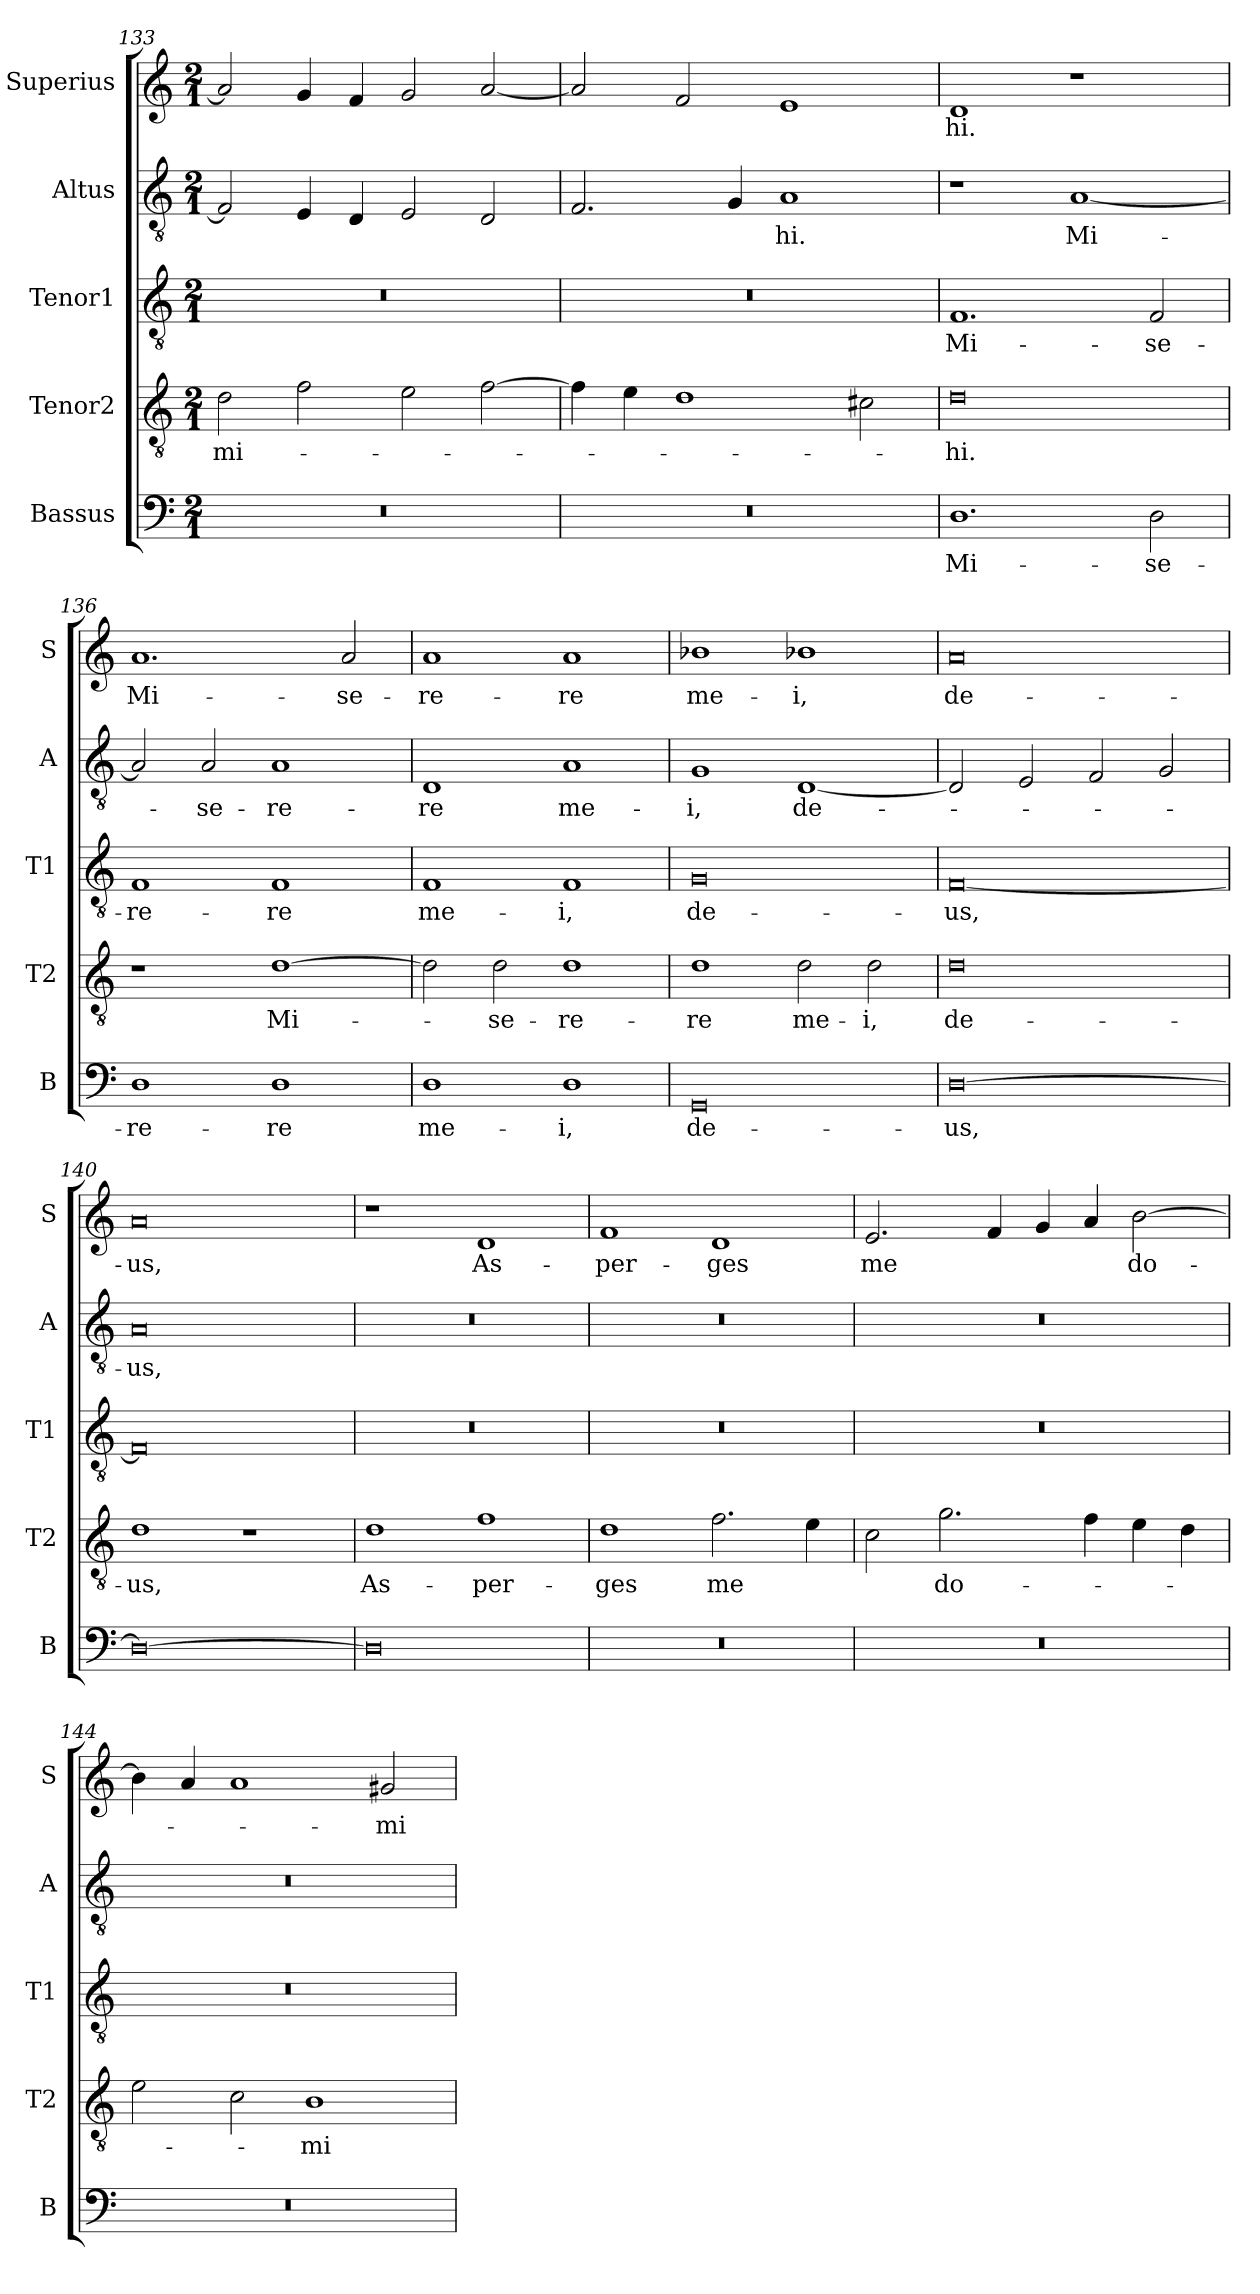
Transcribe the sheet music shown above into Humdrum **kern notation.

**kern	**text	**kern	**text	**kern	**text	**kern	**text	**kern	**text
*part5	*part5	*part4	*part4	*part3	*part3	*part2	*part2	*part1	*part1
*staff5	*staff5	*staff4	*staff4	*staff3	*staff3	*staff2	*staff2	*staff1	*staff1
*I"Bassus	*	*I"Tenor2	*	*I"Tenor1	*	*I"Altus	*	*I"Superius	*
*I'B	*	*I'T2	*	*I'T1	*	*I'A	*	*I'S	*
*clefF4	*	*clefGv2	*	*clefGv2	*	*clefGv2	*	*clefG2	*
*k[]	*	*k[]	*	*k[]	*	*k[]	*	*k[]	*
*M2/1	*	*M2/1	*	*M2/1	*	*M2/1	*	*M2/1	*
=133	=133	=133	=133	=133	=133	=133	=133	=133	=133
0r	.	2d	mi-	0r	.	2F]	.	2a]	.
.	.	2f	.	.	.	4E	.	4g	.
.	.	.	.	.	.	4D	.	4f	.
.	.	2e	.	.	.	2E	.	2g	.
.	.	[2f	.	.	.	2D	.	[2a	.
=134	=134	=134	=134	=134	=134	=134	=134	=134	=134
0r	.	4f]	.	0r	.	2.F	.	2a]	.
.	.	4e	.	.	.	.	.	.	.
.	.	1d	.	.	.	.	.	2f	.
.	.	.	.	.	.	4G	.	.	.
.	.	.	.	.	.	1A	-hi.	1e	.
.	.	2c#X	.	.	.	.	.	.	.
=135	=135	=135	=135	=135	=135	=135	=135	=135	=135
1.D	Mi-	0d	-hi.	1.F	Mi-	1r	.	1d	-hi.
.	.	.	.	.	.	[1A	Mi-	1r	.
2D	-se-	.	.	2F	-se-	.	.	.	.
=136	=136	=136	=136	=136	=136	=136	=136	=136	=136
1D	-re-	1r	.	1F	-re-	2A]	.	1.a	Mi-
.	.	.	.	.	.	2A	-se-	.	.
1D	-re	[1d	Mi-	1F	-re	1A	-re-	.	.
.	.	.	.	.	.	.	.	2a	-se-
=137	=137	=137	=137	=137	=137	=137	=137	=137	=137
1D	me-	2d]	.	1F	me-	1D	-re	1a	-re-
.	.	2d	-se-	.	.	.	.	.	.
1D	-i,	1d	-re-	1F	-i,	1A	me-	1a	-re
=138	=138	=138	=138	=138	=138	=138	=138	=138	=138
0GG	de-	1d	-re	0G	de-	1G	-i,	1b-X	me-
.	.	2d	me-	.	.	[1D	de-	1b-X	-i,
.	.	2d	-i,	.	.	.	.	.	.
=139	=139	=139	=139	=139	=139	=139	=139	=139	=139
[0D	-us,	0d	de-	[0F	-us,	2D]	.	0a	de-
.	.	.	.	.	.	2E	.	.	.
.	.	.	.	.	.	2F	.	.	.
.	.	.	.	.	.	2G	.	.	.
=140	=140	=140	=140	=140	=140	=140	=140	=140	=140
0D_	.	1d	-us,	0F]	.	0A	-us,	0a	-us,
.	.	1r	.	.	.	.	.	.	.
=141	=141	=141	=141	=141	=141	=141	=141	=141	=141
0D]	.	1d	As-	0r	.	0r	.	1r	.
.	.	1f	-per-	.	.	.	.	1d	As-
=142	=142	=142	=142	=142	=142	=142	=142	=142	=142
0r	.	1d	-ges	0r	.	0r	.	1f	-per-
.	.	2.f	me	.	.	.	.	1d	-ges
.	.	4e	.	.	.	.	.	.	.
=143	=143	=143	=143	=143	=143	=143	=143	=143	=143
0r	.	2c	.	0r	.	0r	.	2.e	me
.	.	2.g	do-	.	.	.	.	.	.
.	.	.	.	.	.	.	.	4f	.
.	.	.	.	.	.	.	.	4g	.
.	.	4f	.	.	.	.	.	4a	.
.	.	4e	.	.	.	.	.	[2b	do-
.	.	4d	.	.	.	.	.	.	.
=144	=144	=144	=144	=144	=144	=144	=144	=144	=144
0r	.	2e	.	0r	.	0r	.	4b]	.
.	.	.	.	.	.	.	.	4a	.
.	.	2c	.	.	.	.	.	1a	.
.	.	1B	-mi-	.	.	.	.	.	.
.	.	.	.	.	.	.	.	2g#X	-mi-
=	=	=	=	=	=	=	=	=	=
*-	*-	*-	*-	*-	*-	*-	*-	*-	*-
